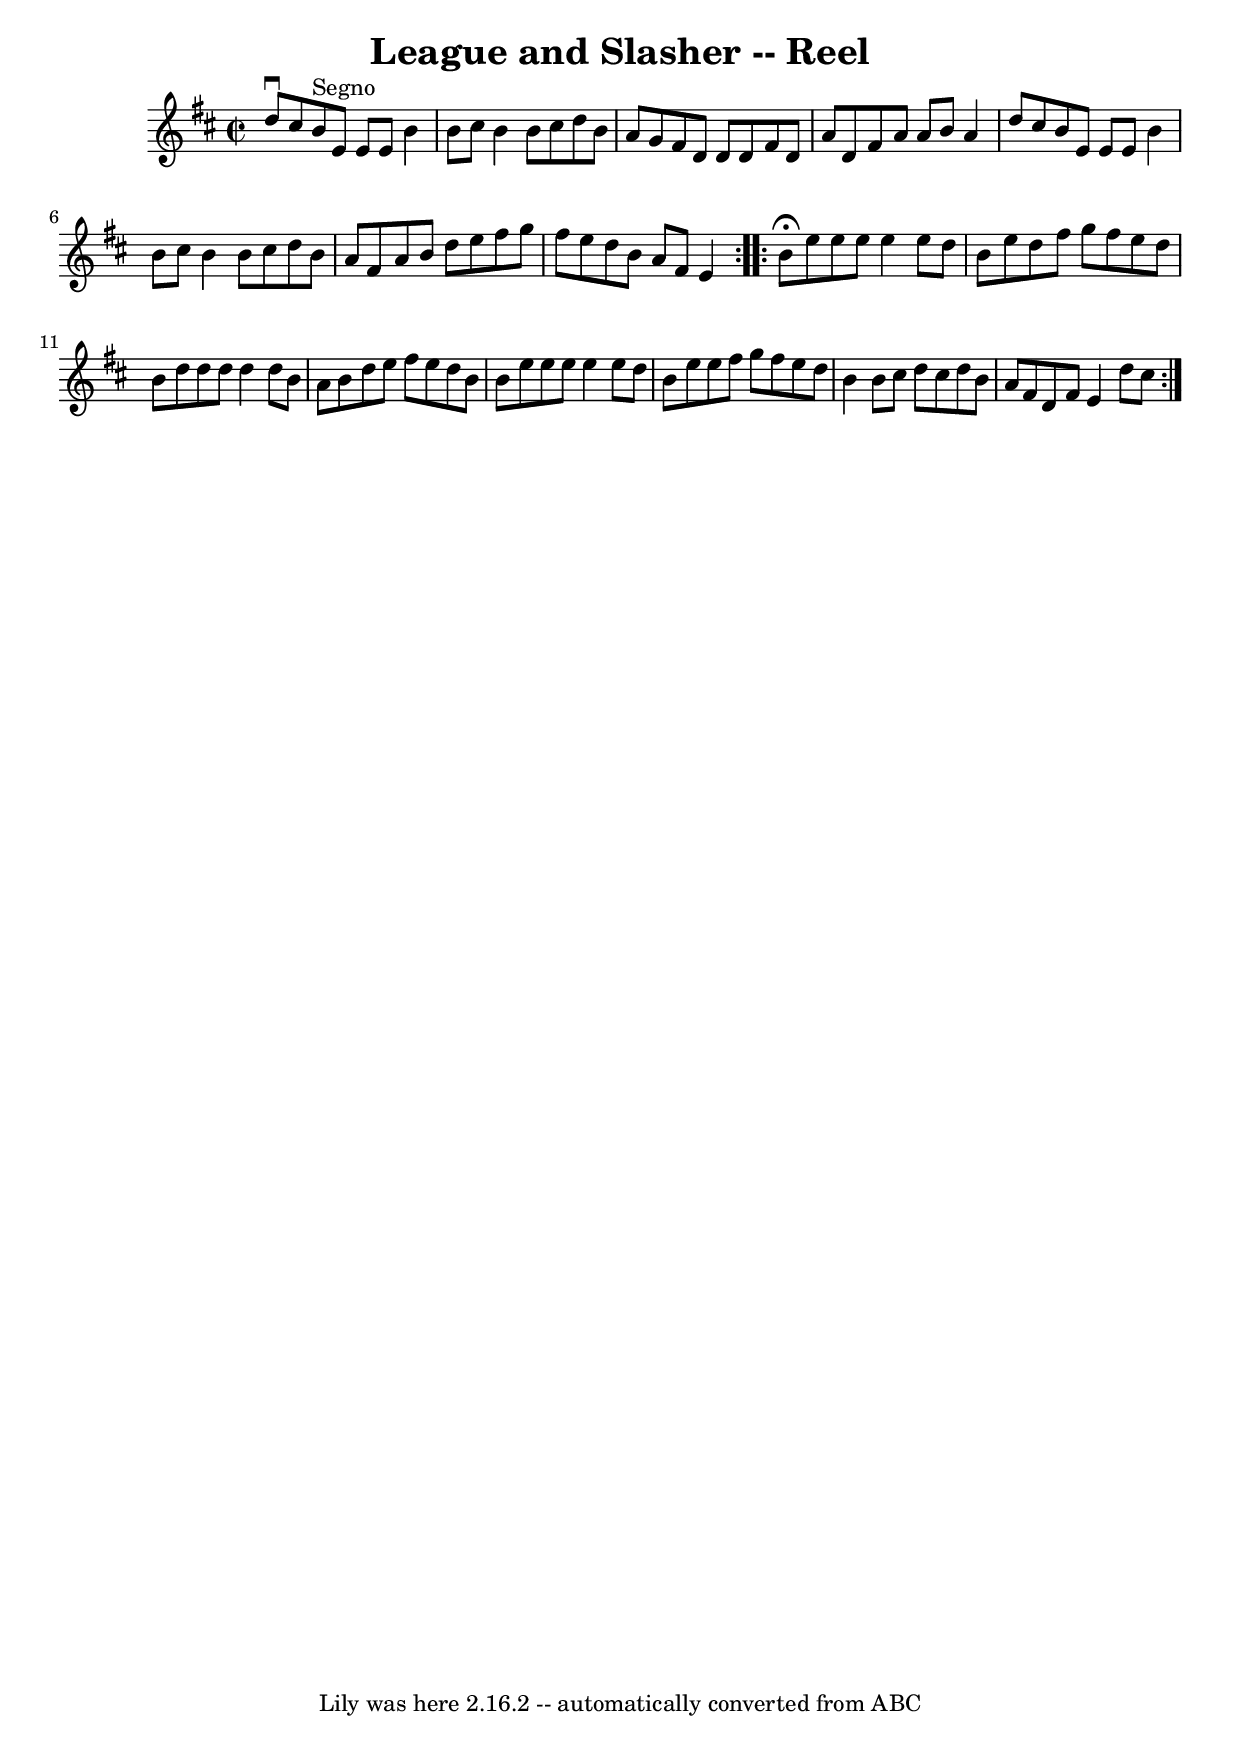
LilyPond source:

\version "2.16.2"
\include "Mammoth.ily"
\header {
  %% book = "Ryan's Mammoth Collection"
  crossRefNumber = "1"
  footnotes = ""
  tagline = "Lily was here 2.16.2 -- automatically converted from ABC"
  title = "League and Slasher -- Reel"

}
voicedefault =  {



  \repeat volta 2 {

    \override Staff.TimeSignature #'style = #'C
    \time 2/2 
    \key e \dorian
    d''8^\downbow cis''8    |
    b'8^"Segno"  
    e'8 e'8 e'8 b'4 b'8 cis''8  |
    b'4 b'8 cis''8    
    d''8 b'8 a'8 g'8  |
    fis'8 d'8 d'8 d'8 fis'8    
    d'8 a'8 d'8  |
    fis'8 a'8 a'8 b'8 a'4 d''8    
    cis''8  |
    b'8 e'8 e'8 e'8 b'4 b'8 cis''8  |
    
    b'4 b'8 cis''8 d''8 b'8 a'8 fis'8  |
    a'8 b'8    
    d''8 e''8 fis''8 g''8 fis''8 e''8  |
    d''8 b'8 a'8 
    fis'8 e'4    
  } 
  \repeat volta 2 {
    b'8^\fermata e''8 e''8 e''8 
    e''4 e''8 d''8  |
    b'8 e''8 d''8 fis''8 g''8    
    fis''8 e''8 d''8  |
    b'8 d''8 d''8 d''8 d''4 d''8  
    b'8  |
    a'8 b'8 d''8 e''8 fis''8 e''8 d''8 b'8  
    |
    b'8 e''8 e''8 e''8 e''4 e''8 d''8  |
    
    b'8 e''8 e''8 fis''8 g''8 fis''8 e''8 d''8  |
    b'4 
    b'8 cis''8 d''8 cis''8 d''8 b'8  |
    a'8 fis'8    
    d'8 fis'8 e'4 d''8 cis''8    
  }   

}

\score{
  <<

    \context Staff="default"
    {
      \voicedefault 
      
    }

  >>
  \layout {
    
  }
  \midi {
  }

}
